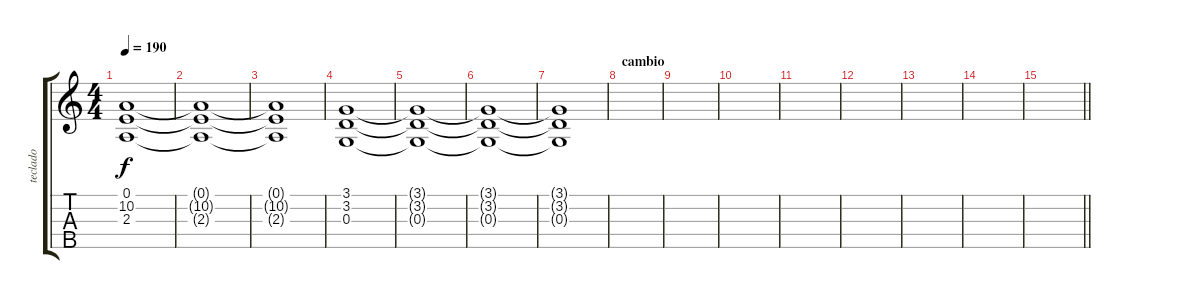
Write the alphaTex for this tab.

\track ("teclado" "teclado") {instrument stringensemble1}
\staff {score tabs}
\tuning (E4 B3 G3 D3 A2) {hide}
\ts (4 4)
\tempo 190
\clef g2
\ks c
(0.1{t} 10.2{t} 2.3{t}).1{dy f} |
(0.1{t} 10.2{t} 2.3{t}).1 |
(0.1{t} 10.2{t} 2.3{t}).1 |
(3.1 3.2 0.3).1 |
(3.1{t} 3.2{t} 0.3{t}).1 |
(3.1{t} 3.2{t} 0.3{t}).1 |
(3.1{t} 3.2{t} 0.3{t}).1 |
\section ("" "cambio")
|
|
|
|
|
|
|
\barLineRight lightlight
